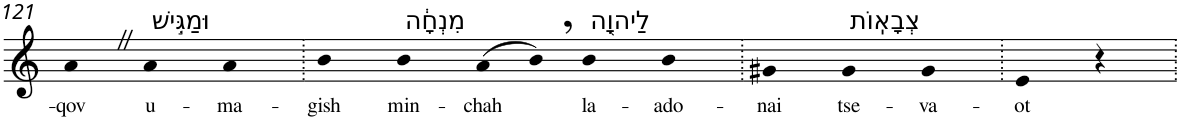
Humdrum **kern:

**kern	**text
*part1	*part1
*staff1	*staff1
*I"Piano	*
*I'Pno	*
!!LO:PB:g=z
*clefG2	*
*k[]	*
=121	=121
!	!LO:LY:b
4aZ	-qov
!LO:TX:a:t=וּמַגִּ֣ישׁ	!
!	!LO:LY:b
4a	u-
!	!LO:LY:b
4a	-ma-
=122.	=122.
!	!LO:LY:b
4b	-gish
!LO:TX:a:t=מִנְחָ֔ה	!
!	!LO:LY:b
4b	min-
!	!LO:LY:b
(>8a	-chah
8b,)	.
!LO:TX:a:t=לַיהוָ֖ה	!
!	!LO:LY:b
4b	la-
!	!LO:LY:b
4b	-ado-
=123.	=123.
!	!LO:LY:b
4g#X	-nai
!LO:TX:a:t=צְבָאֽוֹת	!
!	!LO:LY:b
4g#	tse-
!	!LO:LY:b
4g#	-va-
=124.	=124.
!	!LO:LY:b
4e	-ot
4r	.
=.	=.
*-	*-
